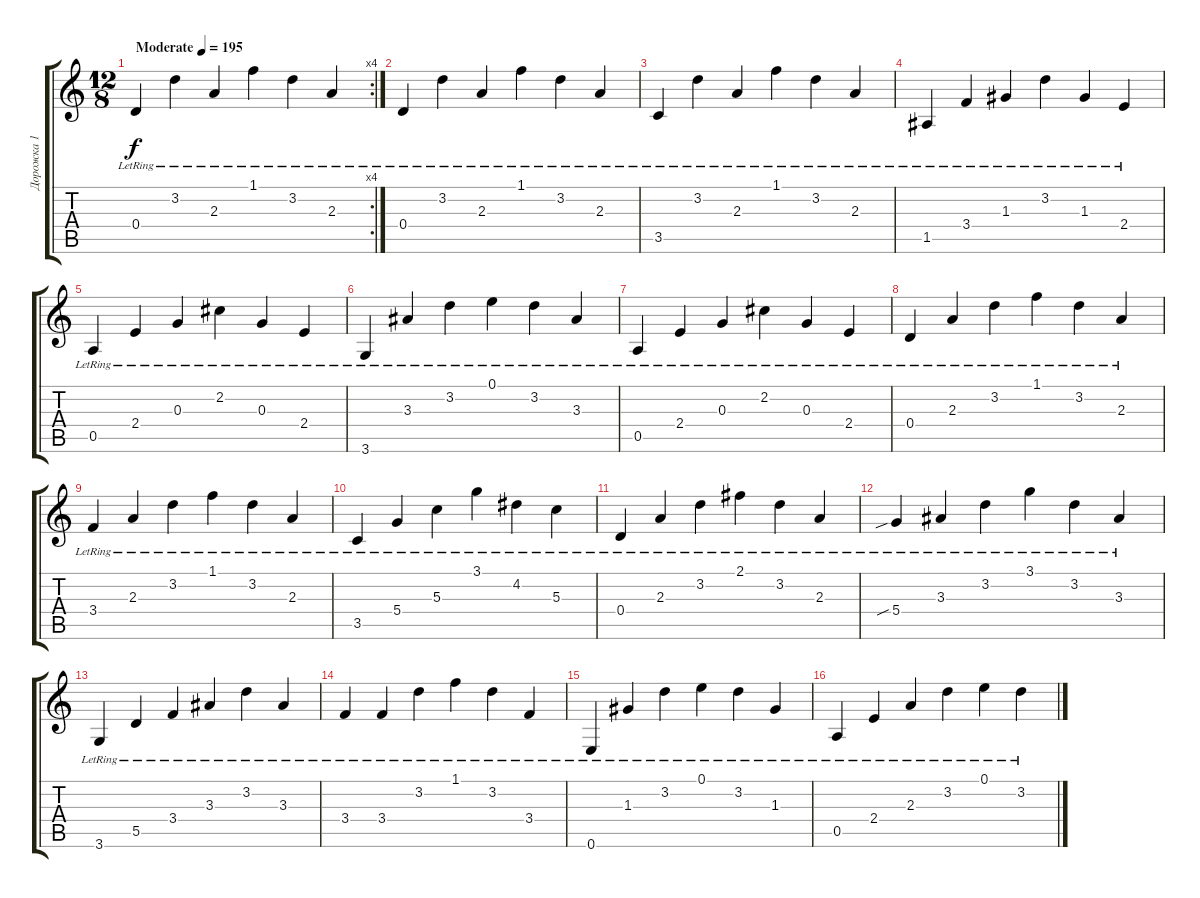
\track ("Дорожка 1" "Дорожка 1") {instrument acousticguitarsteel}
\staff {score tabs}
\tuning (E4 B3 G3 D3 A2 E2) {hide}
\rc 4
\ts (12 8)
\tempo (195 "Moderate")
\clef g2
\ks c
0.4{lr}.4{dy f instrument acousticguitarsteel} 3.2{lr}.4 2.3{lr}.4 1.1{lr}.4 3.2{lr}.4 2.3{lr}.4 |
0.4{lr}.4 3.2{lr}.4 2.3{lr}.4 1.1{lr}.4 3.2{lr}.4 2.3{lr}.4 |
3.5{lr}.4 3.2{lr}.4 2.3{lr}.4 1.1{lr}.4 3.2{lr}.4 2.3{lr}.4 |
1.5{lr}.4 3.4{lr}.4 1.3{lr}.4 3.2{lr}.4 1.3{lr}.4 2.4{lr}.4 |
0.5{lr}.4 2.4{lr}.4 0.3{lr}.4 2.2{lr}.4 0.3{lr}.4 2.4{lr}.4 |
3.6{lr}.4 3.3{lr}.4 3.2{lr}.4 0.1{lr}.4 3.2{lr}.4 3.3{lr}.4 |
0.5{lr}.4 2.4{lr}.4 0.3{lr}.4 2.2{lr}.4 0.3{lr}.4 2.4{lr}.4 |
0.4{lr}.4 2.3{lr}.4 3.2{lr}.4 1.1{lr}.4 3.2{lr}.4 2.3{lr}.4 |
3.4{lr}.4 2.3{lr}.4 3.2{lr}.4 1.1{lr}.4 3.2{lr}.4 2.3{lr}.4 |
3.5{lr}.4 5.4{lr}.4 5.3{lr}.4 3.1{lr}.4 4.2{lr}.4 5.3{lr}.4 |
0.4{lr}.4 2.3{lr}.4 3.2{lr}.4 2.1{lr}.4 3.2{lr}.4 2.3{lr}.4 |
5.4{sib lr}.4 3.3{lr}.4 3.2{lr}.4 3.1{lr}.4 3.2{lr}.4 3.3{lr}.4 |
3.6{lr}.4 5.5{lr}.4 3.4{lr}.4 3.3{lr}.4 3.2{lr}.4 3.3{lr}.4 |
3.4{lr}.4 3.4{lr}.4 3.2{lr}.4 1.1{lr}.4 3.2{lr}.4 3.4{lr}.4 |
0.6{lr}.4 1.3{lr}.4 3.2{lr}.4 0.1{lr}.4 3.2{lr}.4 1.3{lr}.4 |
0.5{lr}.4 2.4{lr}.4 2.3{lr}.4 3.2{lr}.4 0.1{lr}.4 3.2{lr}.4
